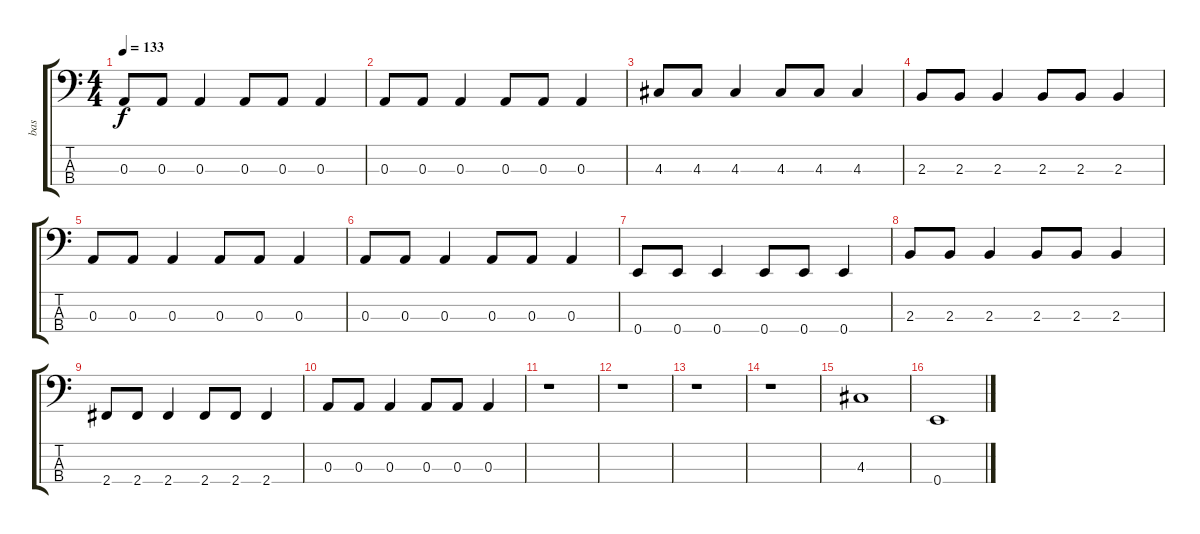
\track ("bas" "bas") {instrument acousticguitarnylon}
\staff {score tabs}
\tuning (G2 D2 A1 E1) {hide}
\ts (4 4)
\tempo 133
\clef f4
\ks c
0.3.8{dy f} 0.3.8 0.3.4 0.3.8 0.3.8 0.3.4 |
0.3.8 0.3.8 0.3.4 0.3.8 0.3.8 0.3.4 |
4.3.8 4.3.8 4.3.4 4.3.8 4.3.8 4.3.4 |
2.3.8 2.3.8 2.3.4 2.3.8 2.3.8 2.3.4 |
0.3.8 0.3.8 0.3.4 0.3.8 0.3.8 0.3.4 |
0.3.8 0.3.8 0.3.4 0.3.8 0.3.8 0.3.4 |
0.4.8 0.4.8 0.4.4 0.4.8 0.4.8 0.4.4 |
2.3.8 2.3.8 2.3.4 2.3.8 2.3.8 2.3.4 |
2.4.8 2.4.8 2.4.4 2.4.8 2.4.8 2.4.4 |
0.3.8 0.3.8 0.3.4 0.3.8 0.3.8 0.3.4 |
r.1 |
r.1 |
r.1 |
r.1 |
4.3.1 |
0.4.1
